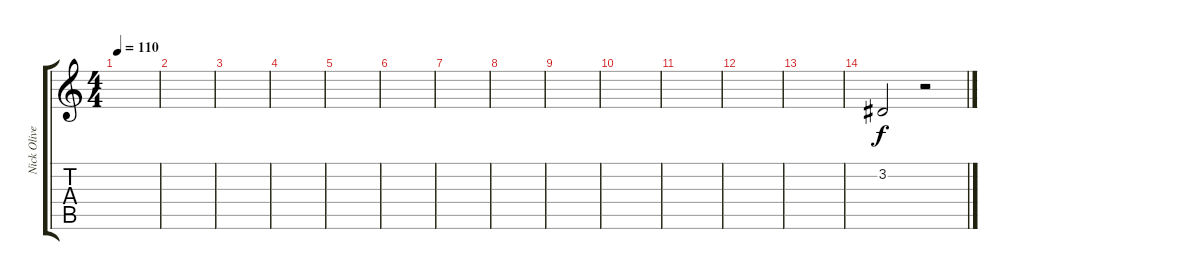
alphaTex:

\track ("Nick Oliveri (Vocals)" "Nick Olive") {instrument synthvoice}
\staff {score tabs}
\tuning (F4 C4 Ab3 Eb3 Bb2 F2) {hide}
\ts (4 4)
\tempo 110
\clef g2
\ks c
|
|
|
|
|
|
|
|
|
|
|
|
|
3.2.2 r.2
